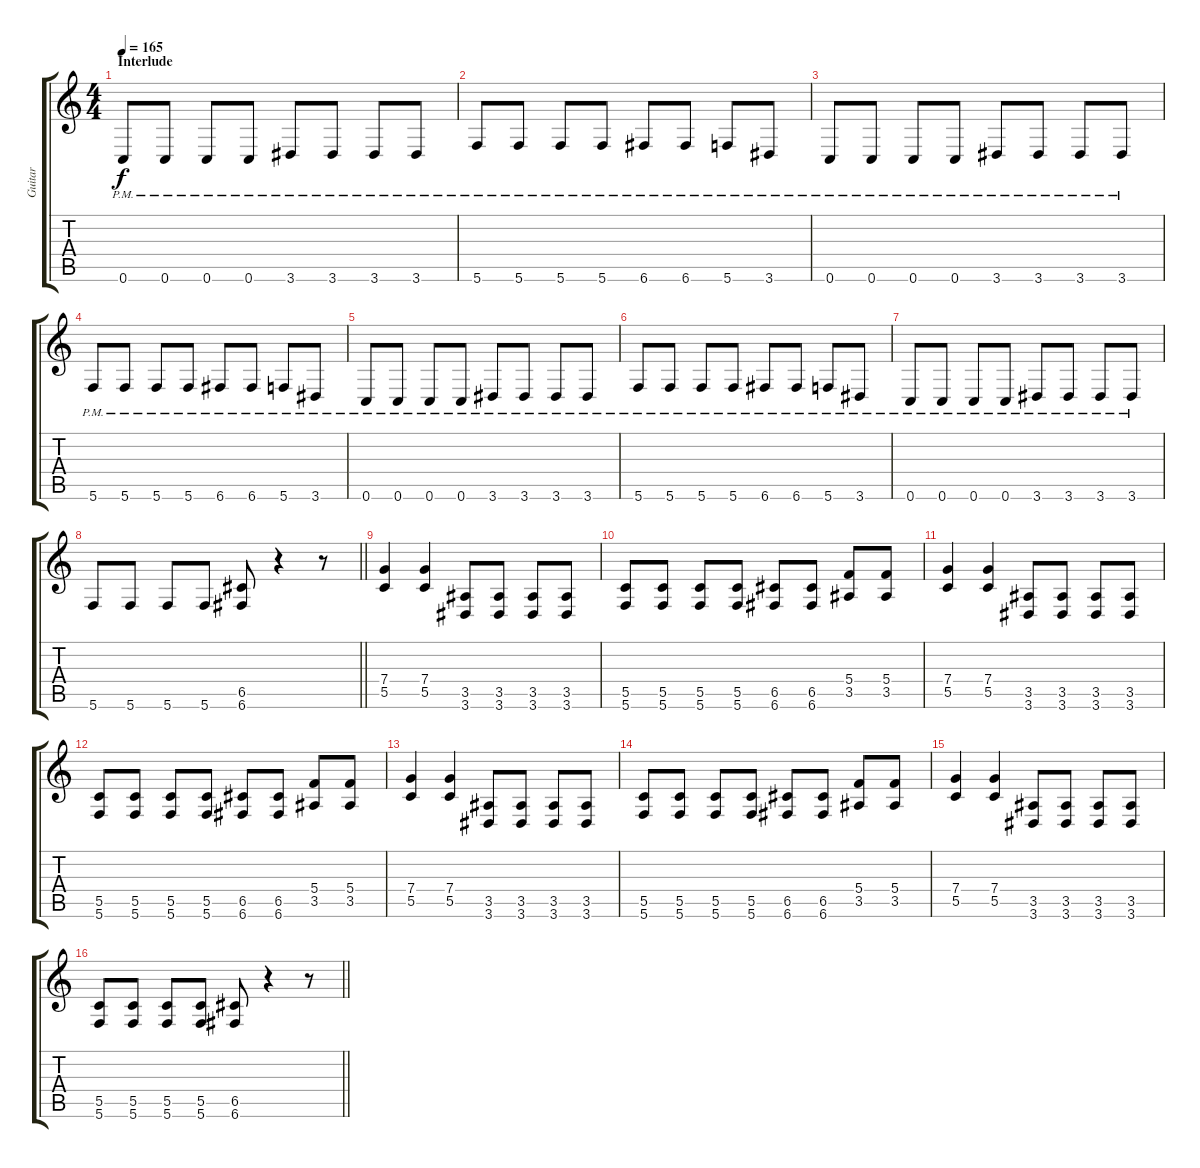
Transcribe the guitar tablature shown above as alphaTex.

\track ("Guitar" "Guitar") {instrument distortionguitar}
\staff {score tabs}
\tuning (D4 A3 F3 C3 G2 C2) {hide}
\ts (4 4)
\section ("" "Interlude")
\tempo 165
\clef g2
\ks c
0.6{pm}.8{dy f} 0.6{pm}.8 0.6{pm}.8 0.6{pm}.8 3.6{pm}.8 3.6{pm}.8 3.6{pm}.8 3.6{pm}.8 |
5.6{pm}.8 5.6{pm}.8 5.6{pm}.8 5.6{pm}.8 6.6{pm}.8 6.6{pm}.8 5.6{pm}.8 3.6{pm}.8 |
0.6{pm}.8 0.6{pm}.8 0.6{pm}.8 0.6{pm}.8 3.6{pm}.8 3.6{pm}.8 3.6{pm}.8 3.6{pm}.8 |
5.6{pm}.8 5.6{pm}.8 5.6{pm}.8 5.6{pm}.8 6.6{pm}.8 6.6{pm}.8 5.6{pm}.8 3.6{pm}.8 |
0.6{pm}.8 0.6{pm}.8 0.6{pm}.8 0.6{pm}.8 3.6{pm}.8 3.6{pm}.8 3.6{pm}.8 3.6{pm}.8 |
5.6{pm}.8 5.6{pm}.8 5.6{pm}.8 5.6{pm}.8 6.6{pm}.8 6.6{pm}.8 5.6{pm}.8 3.6{pm}.8 |
0.6{pm}.8 0.6{pm}.8 0.6{pm}.8 0.6{pm}.8 3.6{pm}.8 3.6{pm}.8 3.6{pm}.8 3.6{pm}.8 |
\barLineRight lightlight
5.6.8 5.6.8 5.6.8 5.6.8 (6.5 6.6).8 r.4 r.8 |
(7.4 5.5).4 (7.4 5.5).4 (3.5 3.6).8 (3.5 3.6).8 (3.5 3.6).8 (3.5 3.6).8 |
(5.5 5.6).8 (5.5 5.6).8 (5.5 5.6).8 (5.5 5.6).8 (6.5 6.6).8 (6.5 6.6).8 (5.4 3.5).8 (5.4 3.5).8 |
(7.4 5.5).4 (7.4 5.5).4 (3.5 3.6).8 (3.5 3.6).8 (3.5 3.6).8 (3.5 3.6).8 |
(5.5 5.6).8 (5.5 5.6).8 (5.5 5.6).8 (5.5 5.6).8 (6.5 6.6).8 (6.5 6.6).8 (5.4 3.5).8 (5.4 3.5).8 |
(7.4 5.5).4 (7.4 5.5).4 (3.5 3.6).8 (3.5 3.6).8 (3.5 3.6).8 (3.5 3.6).8 |
(5.5 5.6).8 (5.5 5.6).8 (5.5 5.6).8 (5.5 5.6).8 (6.5 6.6).8 (6.5 6.6).8 (5.4 3.5).8 (5.4 3.5).8 |
(7.4 5.5).4 (7.4 5.5).4 (3.5 3.6).8 (3.5 3.6).8 (3.5 3.6).8 (3.5 3.6).8 |
\barLineRight lightlight
(5.5 5.6).8 (5.5 5.6).8 (5.5 5.6).8 (5.5 5.6).8 (6.5 6.6).8 r.4 r.8
